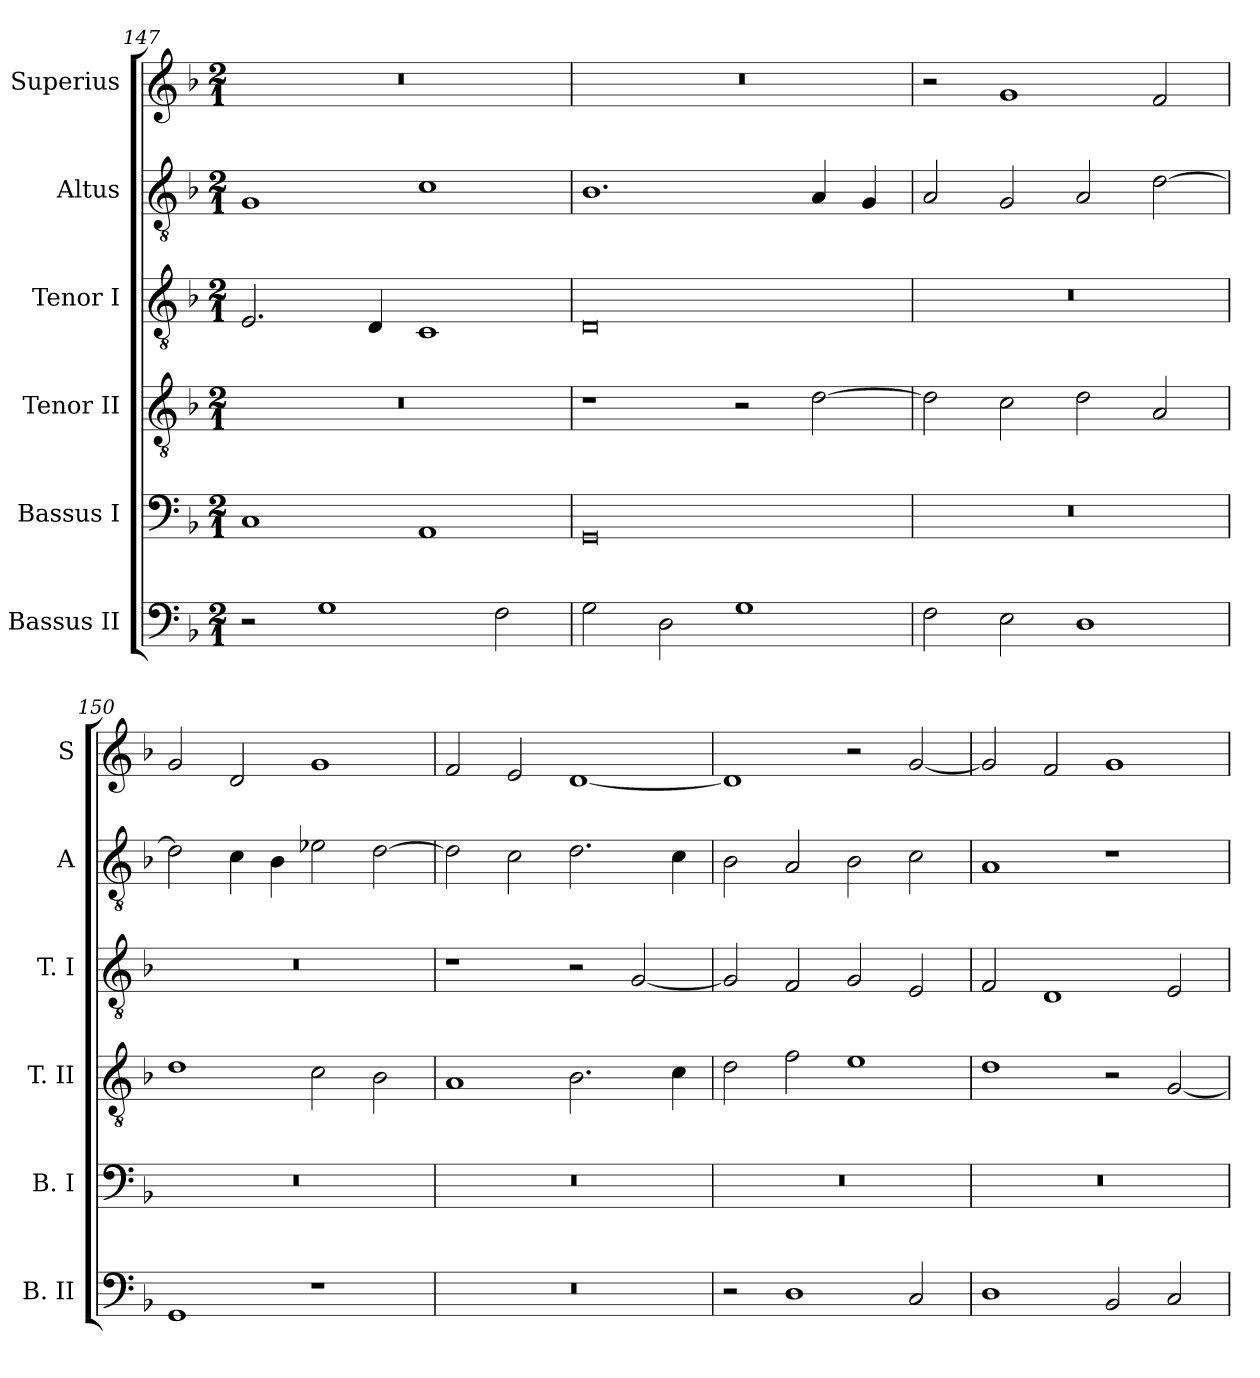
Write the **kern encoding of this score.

**kern	**kern	**kern	**kern	**kern	**kern
*part6	*part5	*part4	*part3	*part2	*part1
*staff6	*staff5	*staff4	*staff3	*staff2	*staff1
*I"Bassus II	*I"Bassus I	*I"Tenor II	*I"Tenor I	*I"Altus	*I"Superius
*I'B. II	*I'B. I	*I'T. II	*I'T. I	*I'A	*I'S
*clefF4	*clefF4	*clefGv2	*clefGv2	*clefGv2	*clefG2
*k[b-]	*k[b-]	*k[b-]	*k[b-]	*k[b-]	*k[b-]
*F:	*F:	*F:	*F:	*F:	*F:
*M2/1	*M2/1	*M2/1	*M2/1	*M2/1	*M2/1
=147	=147	=147	=147	=147	=147
2r	1C	0r	2.E	1G	0r
1G	.	.	.	.	.
.	.	.	4D	.	.
.	1AA	.	1C	1c	.
2F	.	.	.	.	.
=148	=148	=148	=148	=148	=148
2G	0GG	1r	0D	1.B-	0r
2D	.	.	.	.	.
1G	.	2r	.	.	.
.	.	[2d	.	4A	.
.	.	.	.	4G	.
=149	=149	=149	=149	=149	=149
2F	0r	2d]	0r	2A	2r
2E	.	2c	.	2G	1g
1D	.	2d	.	2A	.
.	.	2A	.	[2d	2f
=150	=150	=150	=150	=150	=150
1GG	0r	1d	0r	2d]	2g
.	.	.	.	4c	2d
.	.	.	.	4B-	.
1r	.	2c	.	2e-X	1g
.	.	2B-	.	[2d	.
=151	=151	=151	=151	=151	=151
0r	0r	1A	1r	2d]	2f
.	.	.	.	2c	2e
.	.	2.B-	2r	2.d	[1d
.	.	.	[2G	.	.
.	.	4c	.	4c	.
=152	=152	=152	=152	=152	=152
2r	0r	2d	2G]	2B-	1d]
1D	.	2f	2F	2A	.
.	.	1e	2G	2B-	2r
2C	.	.	2E	2c	[2g
=153	=153	=153	=153	=153	=153
1D	0r	1d	2F	1A	2g]
.	.	.	1D	.	2f
2BB-	.	2r	.	1r	1g
2C	.	[2G	2E	.	.
=	=	=	=	=	=
*-	*-	*-	*-	*-	*-
